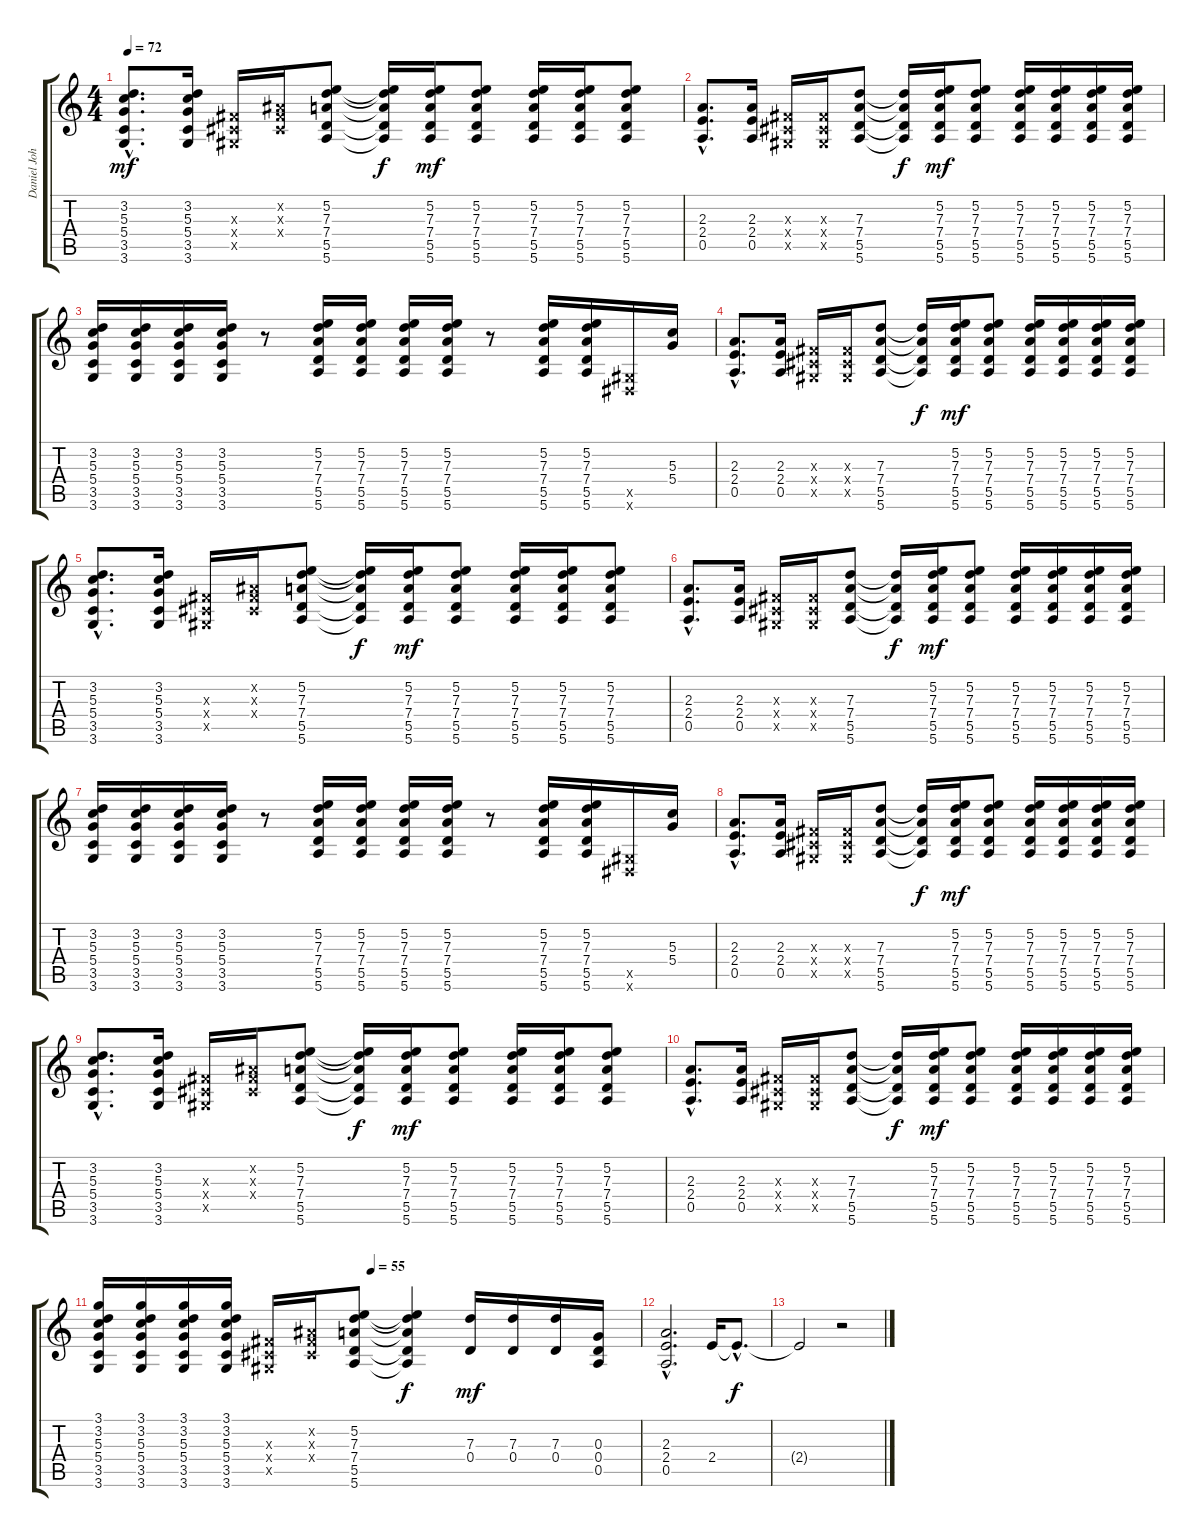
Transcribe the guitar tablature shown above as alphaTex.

\track ("Daniel Johns( Gtr5 clean)" "Daniel Joh") {instrument acousticguitarsteel}
\staff {score tabs}
\tuning (E4 B3 G3 D3 A2 E2) {hide}
\ts (4 4)
\tempo 72
\clef g2
\ks c
(3.2{hac} 5.3{hac} 5.4{hac} 3.5{hac} 3.6{hac}).8{d dy mf} (3.2 5.3 5.4 3.5 3.6).16 (-1.3{x} -1.4{x} -1.5{x}).16 (-1.2{x} -1.3{x} -1.4{x}).16 (5.2 7.3 7.4 5.5 5.6).8 (5.2{t} 7.3{t} 7.4{t} 5.5{t} 5.6{t}).16{dy f} (5.2 7.3 7.4 5.5 5.6).16{dy mf} (5.2 7.3 7.4 5.5 5.6).8 (5.2 7.3 7.4 5.5 5.6).16 (5.2 7.3 7.4 5.5 5.6).16 (5.2 7.3 7.4 5.5 5.6).8 |
(2.3{hac} 2.4{hac} 0.5{hac}).8{d} (2.3 2.4 0.5).16 (-1.3{x} -1.4{x} -1.5{x}).16 (-1.3{x} -1.4{x} -1.5{x}).16 (7.3 7.4 5.5 5.6).8 (7.3{t} 7.4{t} 5.5{t} 5.6{t}).16{dy f} (5.2 7.3 7.4 5.5 5.6).16{dy mf} (5.2 7.3 7.4 5.5 5.6).8 (5.2 7.3 7.4 5.5 5.6).16 (5.2 7.3 7.4 5.5 5.6).16 (5.2 7.3 7.4 5.5 5.6).16 (5.2 7.3 7.4 5.5 5.6).16 |
(3.2 5.3 5.4 3.5 3.6).16 (3.2 5.3 5.4 3.5 3.6).16 (3.2 5.3 5.4 3.5 3.6).16 (3.2 5.3 5.4 3.5 3.6).16 r.8 (5.2 7.3 7.4 5.5 5.6).16 (5.2 7.3 7.4 5.5 5.6).16 (5.2 7.3 7.4 5.5 5.6).16 (5.2 7.3 7.4 5.5 5.6).16 r.8 (5.2 7.3 7.4 5.5 5.6).16 (5.2 7.3 7.4 5.5 5.6).16 (-1.5{x} -1.6{x}).16 (5.3 5.4).16 |
(2.3{hac} 2.4{hac} 0.5{hac}).8{d} (2.3 2.4 0.5).16 (-1.3{x} -1.4{x} -1.5{x}).16 (-1.3{x} -1.4{x} -1.5{x}).16 (7.3 7.4 5.5 5.6).8 (7.3{t} 7.4{t} 5.5{t} 5.6{t}).16{dy f} (5.2 7.3 7.4 5.5 5.6).16{dy mf} (5.2 7.3 7.4 5.5 5.6).8 (5.2 7.3 7.4 5.5 5.6).16 (5.2 7.3 7.4 5.5 5.6).16 (5.2 7.3 7.4 5.5 5.6).16 (5.2 7.3 7.4 5.5 5.6).16 |
(3.2{hac} 5.3{hac} 5.4{hac} 3.5{hac} 3.6{hac}).8{d} (3.2 5.3 5.4 3.5 3.6).16 (-1.3{x} -1.4{x} -1.5{x}).16 (-1.2{x} -1.3{x} -1.4{x}).16 (5.2 7.3 7.4 5.5 5.6).8 (5.2{t} 7.3{t} 7.4{t} 5.5{t} 5.6{t}).16{dy f} (5.2 7.3 7.4 5.5 5.6).16{dy mf} (5.2 7.3 7.4 5.5 5.6).8 (5.2 7.3 7.4 5.5 5.6).16 (5.2 7.3 7.4 5.5 5.6).16 (5.2 7.3 7.4 5.5 5.6).8 |
(2.3{hac} 2.4{hac} 0.5{hac}).8{d} (2.3 2.4 0.5).16 (-1.3{x} -1.4{x} -1.5{x}).16 (-1.3{x} -1.4{x} -1.5{x}).16 (7.3 7.4 5.5 5.6).8 (7.3{t} 7.4{t} 5.5{t} 5.6{t}).16{dy f} (5.2 7.3 7.4 5.5 5.6).16{dy mf} (5.2 7.3 7.4 5.5 5.6).8 (5.2 7.3 7.4 5.5 5.6).16 (5.2 7.3 7.4 5.5 5.6).16 (5.2 7.3 7.4 5.5 5.6).16 (5.2 7.3 7.4 5.5 5.6).16 |
(3.2 5.3 5.4 3.5 3.6).16 (3.2 5.3 5.4 3.5 3.6).16 (3.2 5.3 5.4 3.5 3.6).16 (3.2 5.3 5.4 3.5 3.6).16 r.8 (5.2 7.3 7.4 5.5 5.6).16 (5.2 7.3 7.4 5.5 5.6).16 (5.2 7.3 7.4 5.5 5.6).16 (5.2 7.3 7.4 5.5 5.6).16 r.8 (5.2 7.3 7.4 5.5 5.6).16 (5.2 7.3 7.4 5.5 5.6).16 (-1.5{x} -1.6{x}).16 (5.3 5.4).16 |
(2.3{hac} 2.4{hac} 0.5{hac}).8{d} (2.3 2.4 0.5).16 (-1.3{x} -1.4{x} -1.5{x}).16 (-1.3{x} -1.4{x} -1.5{x}).16 (7.3 7.4 5.5 5.6).8 (7.3{t} 7.4{t} 5.5{t} 5.6{t}).16{dy f} (5.2 7.3 7.4 5.5 5.6).16{dy mf} (5.2 7.3 7.4 5.5 5.6).8 (5.2 7.3 7.4 5.5 5.6).16 (5.2 7.3 7.4 5.5 5.6).16 (5.2 7.3 7.4 5.5 5.6).16 (5.2 7.3 7.4 5.5 5.6).16 |
(3.2{hac} 5.3{hac} 5.4{hac} 3.5{hac} 3.6{hac}).8{d} (3.2 5.3 5.4 3.5 3.6).16 (-1.3{x} -1.4{x} -1.5{x}).16 (-1.2{x} -1.3{x} -1.4{x}).16 (5.2 7.3 7.4 5.5 5.6).8 (5.2{t} 7.3{t} 7.4{t} 5.5{t} 5.6{t}).16{dy f} (5.2 7.3 7.4 5.5 5.6).16{dy mf} (5.2 7.3 7.4 5.5 5.6).8 (5.2 7.3 7.4 5.5 5.6).16 (5.2 7.3 7.4 5.5 5.6).16 (5.2 7.3 7.4 5.5 5.6).8 |
(2.3{hac} 2.4{hac} 0.5{hac}).8{d} (2.3 2.4 0.5).16 (-1.3{x} -1.4{x} -1.5{x}).16 (-1.3{x} -1.4{x} -1.5{x}).16 (7.3 7.4 5.5 5.6).8 (7.3{t} 7.4{t} 5.5{t} 5.6{t}).16{dy f} (5.2 7.3 7.4 5.5 5.6).16{dy mf} (5.2 7.3 7.4 5.5 5.6).8 (5.2 7.3 7.4 5.5 5.6).16 (5.2 7.3 7.4 5.5 5.6).16 (5.2 7.3 7.4 5.5 5.6).16 (5.2 7.3 7.4 5.5 5.6).16 |
\tempo (55 0.5)
(3.1 3.2 5.3 5.4 3.5 3.6).16 (3.1 3.2 5.3 5.4 3.5 3.6).16 (3.1 3.2 5.3 5.4 3.5 3.6).16 (3.1 3.2 5.3 5.4 3.5 3.6).16 (-1.3{x} -1.4{x} -1.5{x}).16 (-1.2{x} -1.3{x} -1.4{x}).16 (5.2 7.3 7.4 5.5 5.6).8 (5.2{t} 7.3{t} 7.4{t} 5.5{t} 5.6{t}).4{dy f} (7.3 0.4).16{dy mf} (7.3 0.4).16 (7.3 0.4).16 (0.3 0.4 0.5).16 |
(2.3{hac} 2.4{hac} 0.5{hac}).2{d} 2.4.16 2.4{hac t}.8{d dy f} |
2.4{t}.2 r.2
